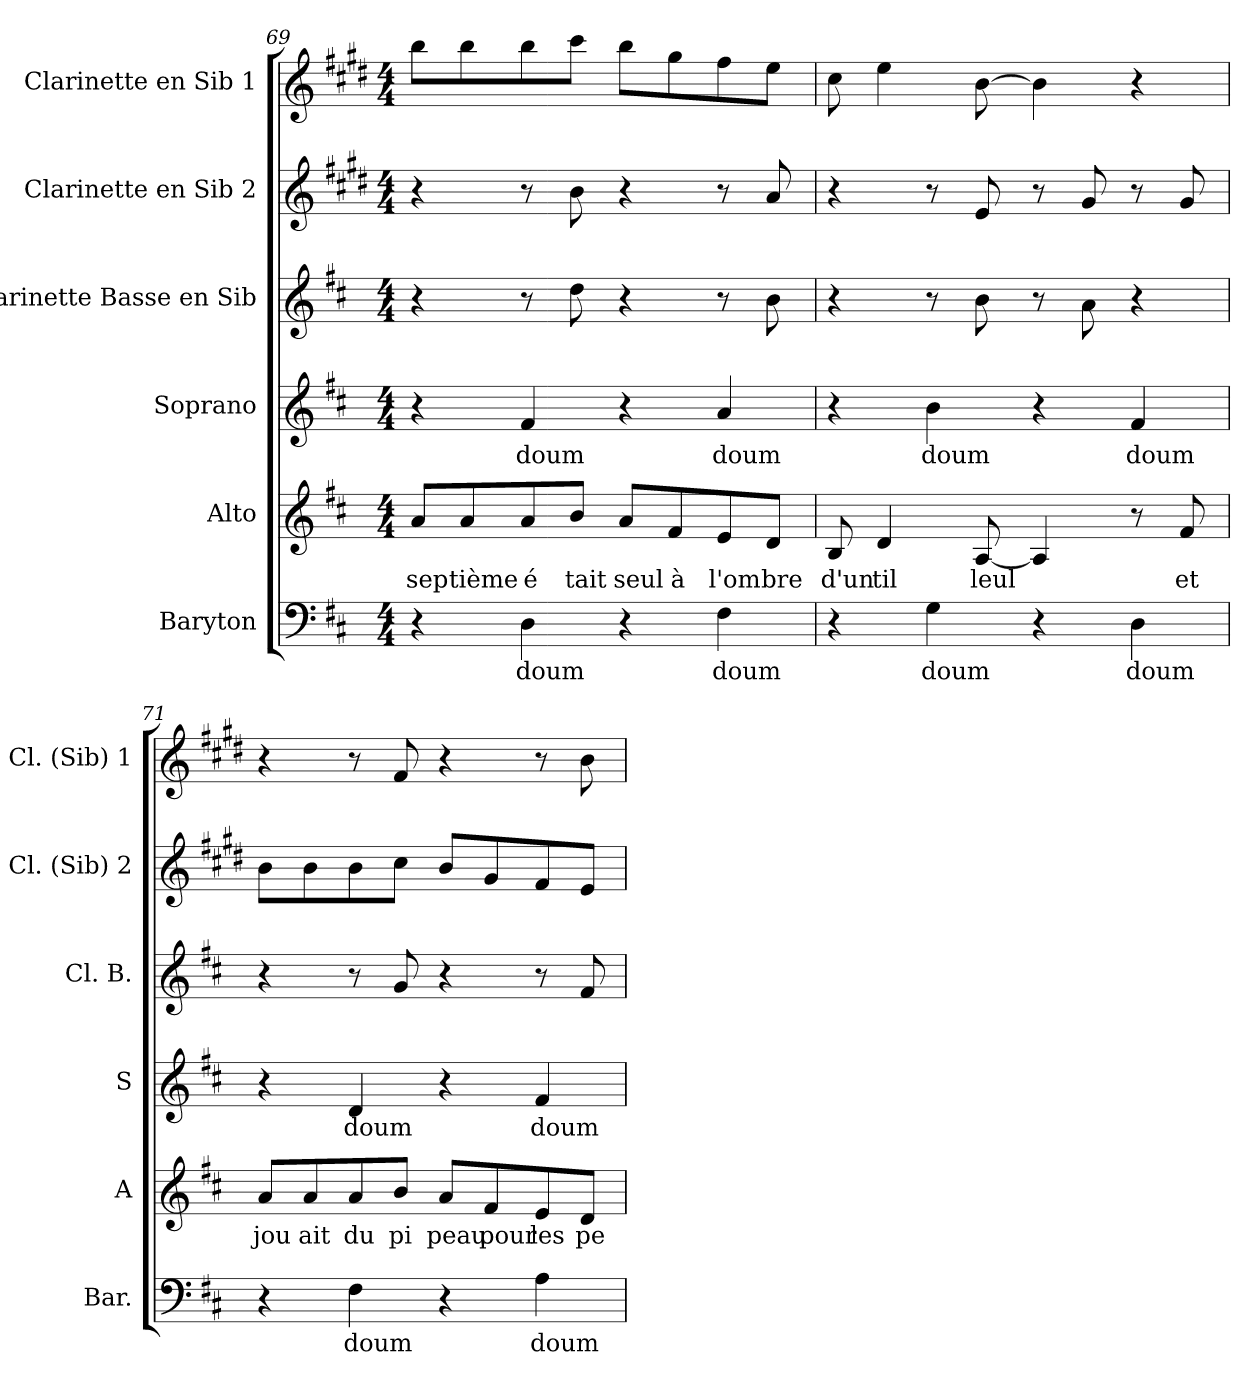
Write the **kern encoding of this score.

**kern	**text	**kern	**text	**kern	**text	**kern	**kern	**kern
*part6	*part6	*part5	*part5	*part4	*part4	*part3	*part2	*part1
*staff6	*staff6	*staff5	*staff5	*staff4	*staff4	*staff3	*staff2	*staff1
*I"Baryton	*	*I"Alto	*	*I"Soprano	*	*I"Clarinette Basse en Sib	*I"Clarinette en Sib 2	*I"Clarinette en Sib 1
*I'Bar.	*	*I'A	*	*I'S	*	*I'Cl. B.	*I'Cl. (Sib) 2	*I'Cl. (Sib) 1
*clefF4	*	*clefG2	*	*clefG2	*	*clefG2	*clefG2	*clefG2
*	*	*	*	*	*	*ITrd8c14	*ITrd1c2	*ITrd1c2
*k[f#c#]	*	*k[f#c#]	*	*k[f#c#]	*	*k[f#c#]	*k[f#c#]	*k[f#c#]
*D:	*	*D:	*	*D:	*	*D:	*D:	*D:
*M4/4	*	*M4/4	*	*M4/4	*	*M4/4	*M4/4	*M4/4
=69	=69	=69	=69	=69	=69	=69	=69	=69
!	!	!	!LO:LY:b	!	!	!	!	!
4r	.	8a/L	sep	4r	.	4r	4r	8aa\L
!	!	!	!LO:LY:b	!	!	!	!	!
.	.	8a/	tième	.	.	.	.	8aa\
!	!LO:LY:b	!	!	!	!	!	!	!
!	!	!	!LO:LY:b	!	!	!	!	!
!	!	!	!	!	!LO:LY:b	!	!	!
4D\	doum	8a/	é	4f#/	doum	8r	8r	8aa\
!	!	!	!LO:LY:b	!	!	!	!	!
.	.	8b/J	tait	.	.	8d\	8a\	8bb\J
!	!	!	!LO:LY:b	!	!	!	!	!
4r	.	8a/L	seul	4r	.	4r	4r	8aa\L
!	!	!	!LO:LY:b	!	!	!	!	!
.	.	8f#/	à	.	.	.	.	8ff#\
!	!LO:LY:b	!	!	!	!	!	!	!
!	!	!	!LO:LY:b	!	!	!	!	!
!	!	!	!	!	!LO:LY:b	!	!	!
4F#\	doum	8e/	l'om	4a/	doum	8r	8r	8ee\
!	!	!	!LO:LY:b	!	!	!	!	!
.	.	8d/J	bre	.	.	8B\	8g/	8dd\J
!!LO:LB:g=z
=70	=70	=70	=70	=70	=70	=70	=70	=70
!	!	!	!LO:LY:b	!	!	!	!	!
4r	.	8B/	d'un	4r	.	4r	4r	8b\
!	!	!	!LO:LY:b	!	!	!	!	!
.	.	4d/	til	.	.	.	.	4dd\
!	!LO:LY:b	!	!	!	!	!	!	!
!	!	!	!	!	!LO:LY:b	!	!	!
4G\	doum	.	.	4b\	doum	8r	8r	.
!	!	!	!LO:LY:b	!	!	!	!	!
.	.	[8A/	leul	.	.	8B\	8d/	[8a\
4r	.	4A/]	.	4r	.	8r	8r	4a\]
.	.	.	.	.	.	8A\	8f#/	.
!	!LO:LY:b	!	!	!	!	!	!	!
!	!	!	!	!	!LO:LY:b	!	!	!
4D\	doum	8r	.	4f#/	doum	4r	8r	4r
!	!	!	!LO:LY:b	!	!	!	!	!
.	.	8f#/	et	.	.	.	8f#/	.
=71	=71	=71	=71	=71	=71	=71	=71	=71
!	!	!	!LO:LY:b	!	!	!	!	!
4r	.	8a/L	jou	4r	.	4r	8a\L	4r
!	!	!	!LO:LY:b	!	!	!	!	!
.	.	8a/	ait	.	.	.	8a\	.
!	!LO:LY:b	!	!	!	!	!	!	!
!	!	!	!LO:LY:b	!	!	!	!	!
!	!	!	!	!	!LO:LY:b	!	!	!
4F#\	doum	8a/	du	4d/	doum	8r	8a\	8r
!	!	!	!LO:LY:b	!	!	!	!	!
.	.	8b/J	pi	.	.	8G/	8b\J	8e/
!	!	!	!LO:LY:b	!	!	!	!	!
4r	.	8a/L	peau	4r	.	4r	8a/L	4r
!	!	!	!LO:LY:b	!	!	!	!	!
.	.	8f#/	pour	.	.	.	8f#/	.
!	!LO:LY:b	!	!	!	!	!	!	!
!	!	!	!LO:LY:b	!	!	!	!	!
!	!	!	!	!	!LO:LY:b	!	!	!
4A\	doum	8e/	les	4f#/	doum	8r	8e/	8r
!	!	!	!LO:LY:b	!	!	!	!	!
.	.	8d/J	pe	.	.	8F#/	8d/J	8a\
=	=	=	=	=	=	=	=	=
*-	*-	*-	*-	*-	*-	*-	*-	*-
